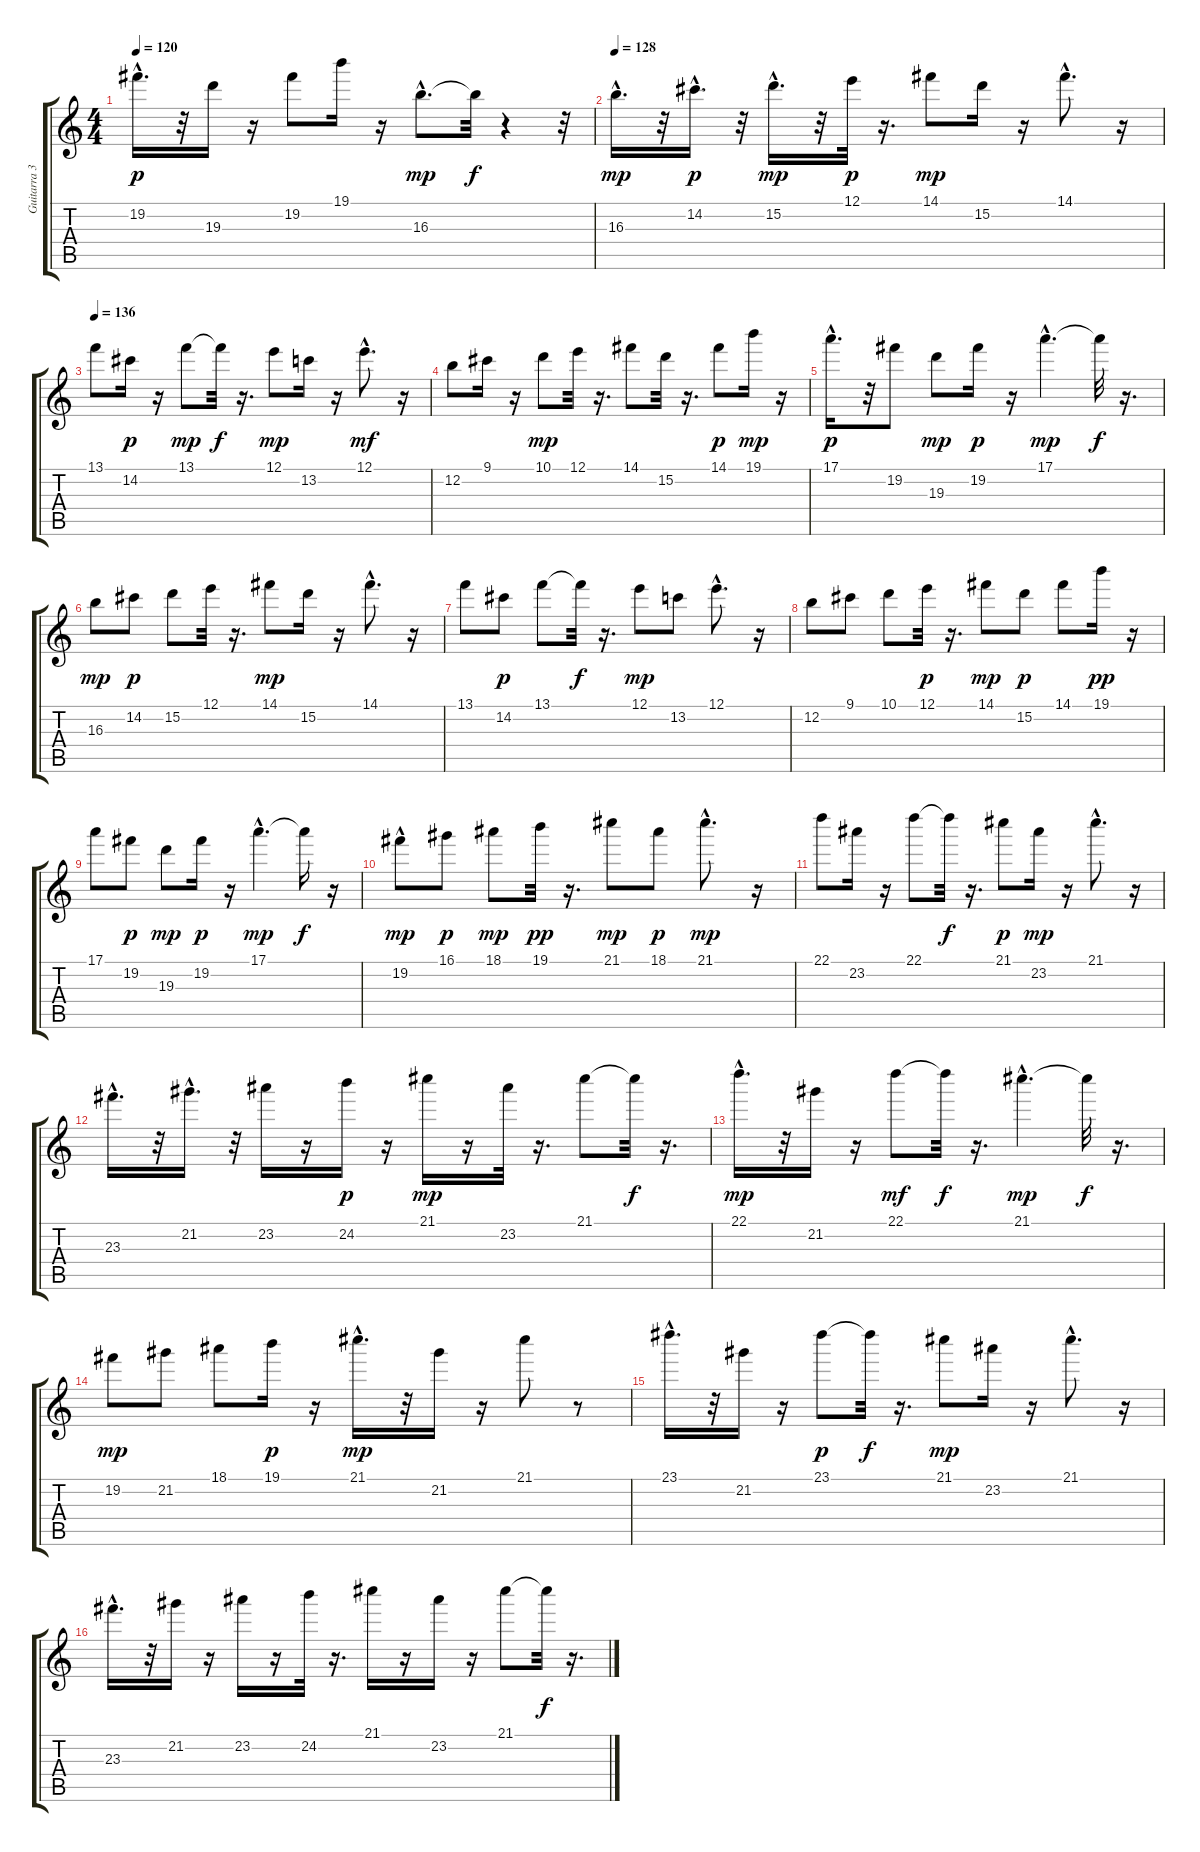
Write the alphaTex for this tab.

\track ("Guitarra 3" "Guitarra 3") {instrument distortionguitar}
\staff {score tabs}
\tuning (E4 B3 G3 D3 A2 E2) {hide}
\ts (4 4)
\tempo 120
\clef g2
\ks c
19.2{hac}.16{d dy p} r.32 19.3.16 r.16 19.2.8 19.1.16 r.16 16.3{hac}.8{d dy mp} 16.3{t}.32{dy f} r.4 r.32 |
\tempo 128
16.3{hac}.16{d dy mp} r.32 14.2{hac}.16{d dy p} r.32 15.2{hac}.16{d dy mp} r.32 12.1.32{dy p} r.16{d} 14.1.8{dy mp} 15.2.16 r.16 14.1{hac}.8{d} r.16 |
\tempo 136
13.1.8 14.2.16{dy p} r.16 13.1.8{dy mp} 13.1{t}.32{dy f} r.16{d} 12.1.8{dy mp} 13.2.16 r.16 12.1{hac}.8{d dy mf} r.16 |
12.2.8 9.1.16 r.16 10.1.8{dy mp} 12.1.32 r.16{d} 14.1.8 15.2.32 r.16{d} 14.1.8{dy p} 19.1.16{dy mp} r.16 |
17.1{hac}.16{d dy p} r.32 19.2.8 19.3.8{dy mp} 19.2.16{dy p} r.16 17.1{hac}.4{d dy mp} 17.1{t}.32{dy f} r.16{d} |
16.3.8{dy mp} 14.2.8{dy p} 15.2.8 12.1.32 r.16{d} 14.1.8{dy mp} 15.2.16 r.16 14.1{hac}.8{d} r.16 |
13.1.8 14.2.8{dy p} 13.1.8 13.1{t}.32{dy f} r.16{d} 12.1.8{dy mp} 13.2.8 12.1{hac}.8{d} r.16 |
12.2.8 9.1.8 10.1.8 12.1.32{dy p} r.16{d} 14.1.8{dy mp} 15.2.8{dy p} 14.1.8 19.1.16{dy pp} r.16 |
17.1.8 19.2.8{dy p} 19.3.8{dy mp} 19.2.16{dy p} r.16 17.1{hac}.4{d dy mp} 17.1{t}.16{dy f} r.16 |
19.2{hac}.8{dy mp} 16.1.8{dy p} 18.1.8{dy mp} 19.1.32{dy pp} r.16{d} 21.1.8{dy mp} 18.1.8{dy p} 21.1{hac}.8{d dy mp} r.16 |
22.1.8 23.2.16 r.16 22.1.8 22.1{t}.32{dy f} r.16{d} 21.1.8{dy p} 23.2.16{dy mp} r.16 21.1{hac}.8{d} r.16 |
23.3{hac}.16{d} r.32 21.2{hac}.16{d} r.32 23.2.16 r.16 24.2.16{dy p} r.16 21.1.16{dy mp} r.16 23.2.32 r.16{d} 21.1.8 21.1{t}.32{dy f} r.16{d} |
22.1{hac}.16{d dy mp} r.32 21.2.16 r.16 22.1.8{dy mf} 22.1{t}.32{dy f} r.16{d} 21.1{hac}.4{d dy mp} 21.1{t}.32{dy f} r.16{d} |
19.2.8{dy mp} 21.2.8 18.1.8 19.1.16{dy p} r.16 21.1{hac}.16{d dy mp} r.32 21.2.16 r.16 21.1.8 r.8 |
23.1{hac}.16{d} r.32 21.2.16 r.16 23.1.8{dy p} 23.1{t}.32{dy f} r.16{d} 21.1.8{dy mp} 23.2.16 r.16 21.1{hac}.8{d} r.16 |
23.3{hac}.16{d} r.32 21.2.16 r.16 23.2.16 r.16 24.2.32 r.16{d} 21.1.16 r.16 23.2.16 r.16 21.1.8 21.1{t}.32{dy f} r.16{d}
